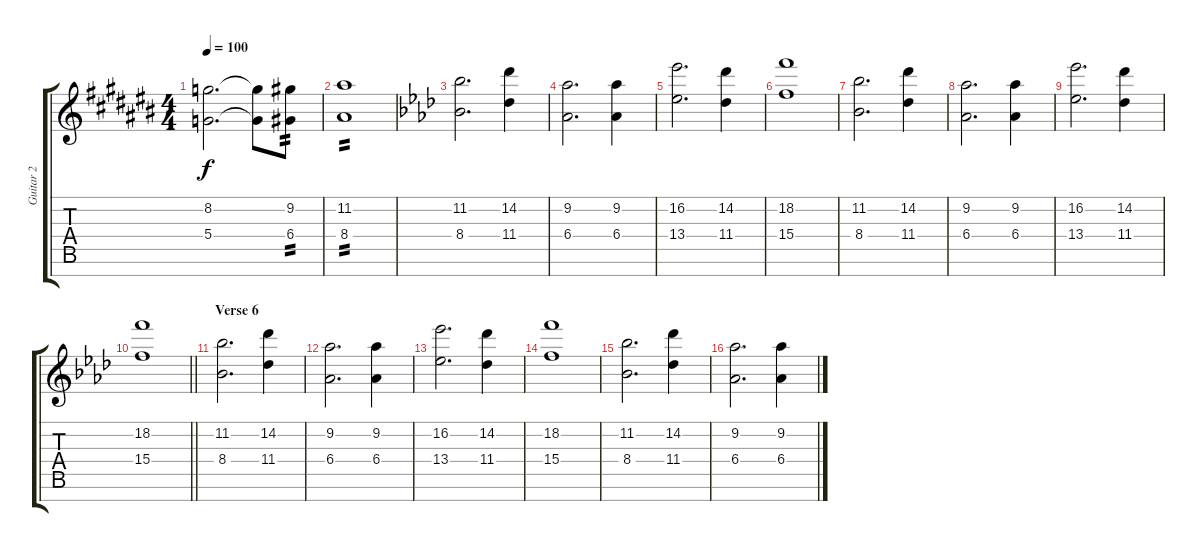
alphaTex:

\track ("Guitar 2" "Guitar 2") {instrument distortionguitar}
\staff {score tabs}
\tuning (E4 B3 G3 D3 A2 E2 B1) {hide}
\ts (4 4)
\tempo 100
\clef g2
\ks c#
(8.2{t} 5.4{t}).2{d dy f} (8.2{t} 5.4{t}).8 (9.2 6.4).8{tp 2} |
(11.2 8.4).1{tp 2} |
\ks ab
(11.2 8.4).2{d} (14.2 11.4).4 |
(9.2 6.4).2{d} (9.2 6.4).4 |
(16.2 13.4).2{d} (14.2 11.4).4 |
(18.2 15.4).1 |
(11.2 8.4).2{d} (14.2 11.4).4 |
(9.2 6.4).2{d} (9.2 6.4).4 |
(16.2 13.4).2{d} (14.2 11.4).4 |
\barLineRight lightlight
(18.2 15.4).1 |
\section ("" "Verse 6")
(11.2 8.4).2{d} (14.2 11.4).4 |
(9.2 6.4).2{d} (9.2 6.4).4 |
(16.2 13.4).2{d} (14.2 11.4).4 |
(18.2 15.4).1 |
(11.2 8.4).2{d} (14.2 11.4).4 |
(9.2 6.4).2{d} (9.2 6.4).4
